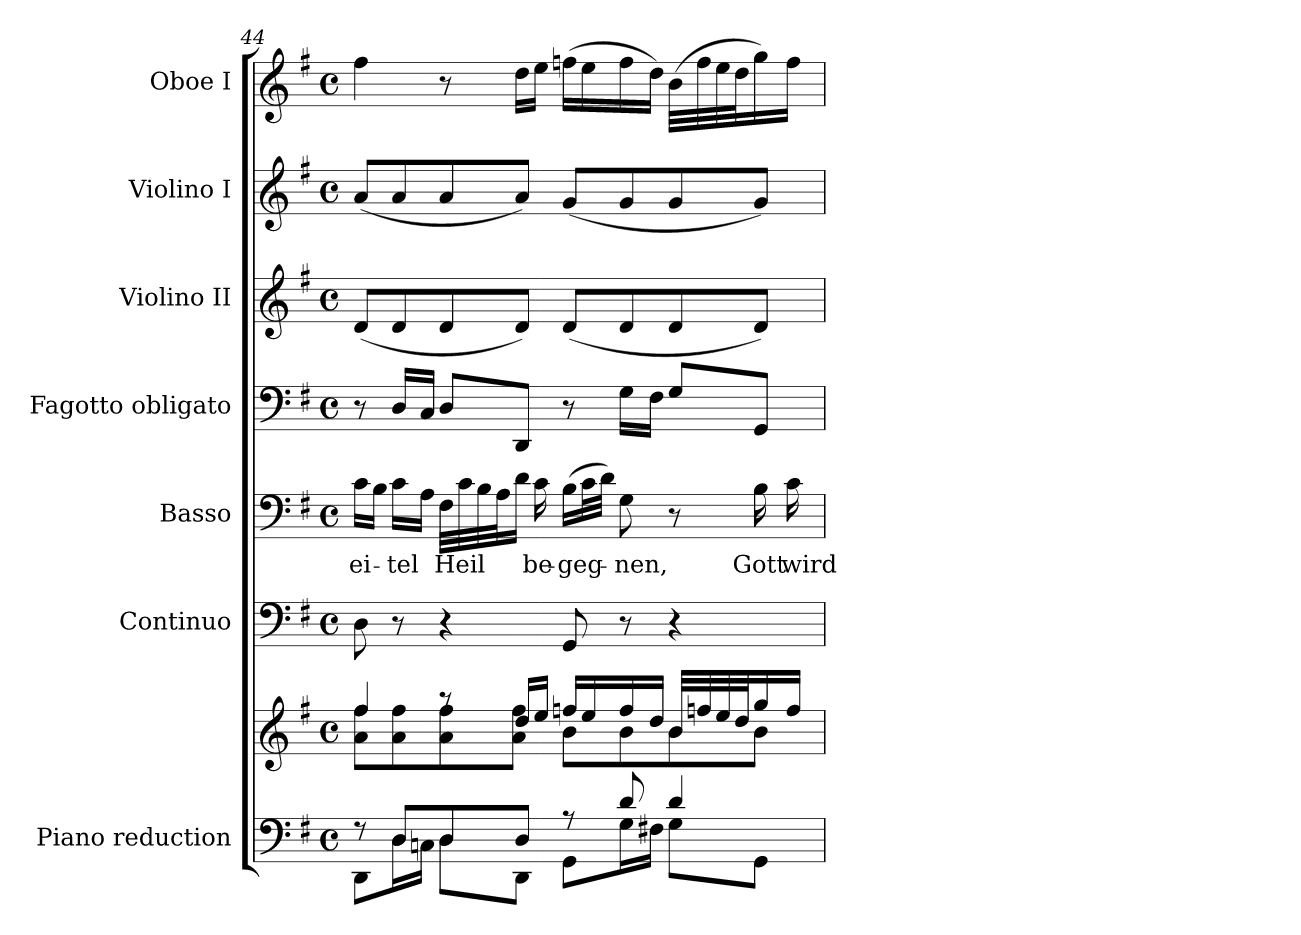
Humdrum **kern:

**kern	**kern	**kern	**kern	**text	**kern	**kern	**kern	**kern
*part7	*part7	*part6	*part5	*part5	*part4	*part3	*part2	*part1
*staff8	*staff7	*staff6	*staff5	*staff5	*staff4	*staff3	*staff2	*staff1
*I"Piano reduction	*	*I"Continuo	*I"Basso	*	*I"Fagotto obligato	*I"Violino II	*I"Violino I	*I"Oboe I
*I'Pno	*	*	*	*	*	*I'Vln	*I'Vln	*I'Ob
!!LO:LB:g=z
*clefF4	*clefG2	*clefF4	*clefF4	*	*clefF4	*clefG2	*clefG2	*clefG2
*k[f#]	*k[f#]	*k[f#]	*k[f#]	*	*k[f#]	*k[f#]	*k[f#]	*k[f#]
*M4/4	*M4/4	*M4/4	*M4/4	*	*M4/4	*M4/4	*M4/4	*M4/4
*met(c)	*met(c)	*met(c)	*met(c)	*	*met(c)	*met(c)	*met(c)	*met(c)
=44	=44	=44	=44	=44	=44	=44	=44	=44
*^	*^	*	*	*	*	*	*	*
!	!	!	!	!	!	!LO:LY:b	!	!	!	!
8r	8DD\L	4ff#/	8a\ 8ff#\L	8D\	16c\LL	ei-	8r	(<8d/L	(<8a/L	4ff#\
.	.	.	.	.	16B\JJ	.	.	.	.	.
!	!	!	!	!	!	!LO:LY:b	!	!	!	!
8D/L	16D\L	.	8a\ 8ff#\	8r	16c\LL	-tel	16D/LL	8d/	8a/	.
.	16Cn\JJ	.	.	.	16A\JJ	.	16C/JJ	.	.	.
!	!	!	!	!	!	!LO:LY:b	!	!	!	!
8D/	8D\L	8raa	8a\ 8ff#\	4r	32F#\LLL	Heil	8D/L	8d/	8a/	8r
.	.	.	.	.	32c\	.	.	.	.	.
.	.	.	.	.	32B\	.	.	.	.	.
.	.	.	.	.	32A\J	.	.	.	.	.
8D/J	8DD\J	16dd/LL	8a\ 8ff#\J	.	16d\JJ	.	8DD/J	8d/J)	8a/J)	16dd\LL
!	!	!	!	!	!	!LO:LY:b	!	!	!	!
.	.	16ee/JJ	.	.	16c\	be-	.	.	.	16ee\JJ
!	!	!	!	!	!	!LO:LY:b	!	!	!	!
8r	8GG\L	16ffn/LL	8b\L	8GG/	(>16B\LL	-geg-	8r	(<8d/L	(<8g/L	(>16ffn\LL
.	.	16ee/	.	.	32c\L	.	.	.	.	16ee\
.	.	.	.	.	32d\JJJ)	.	.	.	.	.
!	!	!	!	!	!	!LO:LY:b	!	!	!	!
8d/	16G\L	16ff/	8b\	8r	8G\	-nen,	16G\LL	8d/	8g/	16ff\
.	16F#X\JJ	16dd/JJ	.	.	.	.	16F#\JJ	.	.	16dd\JJ)
4d/	8G\L	32b/LLL	8b\	4r	8r	.	8G/L	8d/	8g/	(>32b\LLL
.	.	32ffn/	.	.	.	.	.	.	.	32ff\
.	.	32ee/	.	.	.	.	.	.	.	32ee\
.	.	32dd/J	.	.	.	.	.	.	.	32dd\J
!	!	!	!	!	!	!LO:LY:b	!	!	!	!
.	8GG\J	16gg/	8b\J	.	16B\	Gott	8GG/J	8d/J)	8g/J)	16gg\)
!	!	!	!	!	!	!LO:LY:b	!	!	!	!
.	.	16ff/JJ	.	.	16c\	wird	.	.	.	16ff\JJ
*v	*v	*	*	*	*	*	*	*	*	*
*	*v	*v	*	*	*	*	*	*	*
=	=	=	=	=	=	=	=	=
*-	*-	*-	*-	*-	*-	*-	*-	*-
